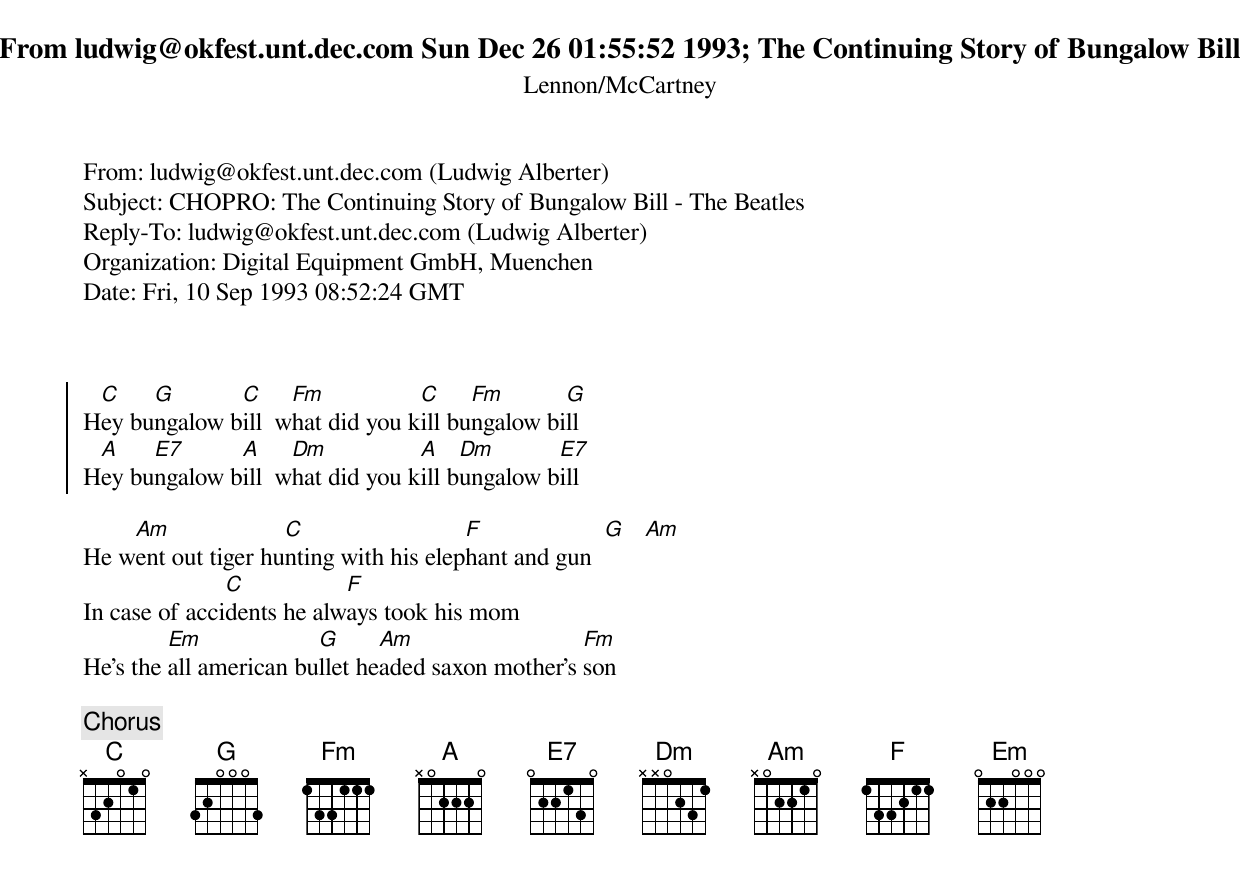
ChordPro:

From ludwig@okfest.unt.dec.com Sun Dec 26 01:55:52 1993
From: ludwig@okfest.unt.dec.com (Ludwig Alberter)
Subject: CHOPRO: The Continuing Story of Bungalow Bill - The Beatles
Reply-To: ludwig@okfest.unt.dec.com (Ludwig Alberter)
Organization: Digital Equipment GmbH, Muenchen
Date: Fri, 10 Sep 1993 08:52:24 GMT


{title:The Continuing Story of Bungalow Bill}
{subtitle:Lennon/McCartney}

{soc}
H[C]ey bu[G]ngalow b[C]ill  w[Fm]hat did you k[C]ill bu[Fm]ngalow bi[G]ll
H[A]ey bu[E7]ngalow b[A]ill  w[Dm]hat did you k[A]ill b[Dm]ungalow b[E7]ill
{eoc}

He w[Am]ent out tiger hu[C]nting with his elep[F]hant and gun  [G]   [Am]
In case of acci[C]dents he alw[F]ays took his mom
He's the [Em]all american bu[G]llet he[Am]aded saxon mother's [Fm]son

{c:Chorus}
